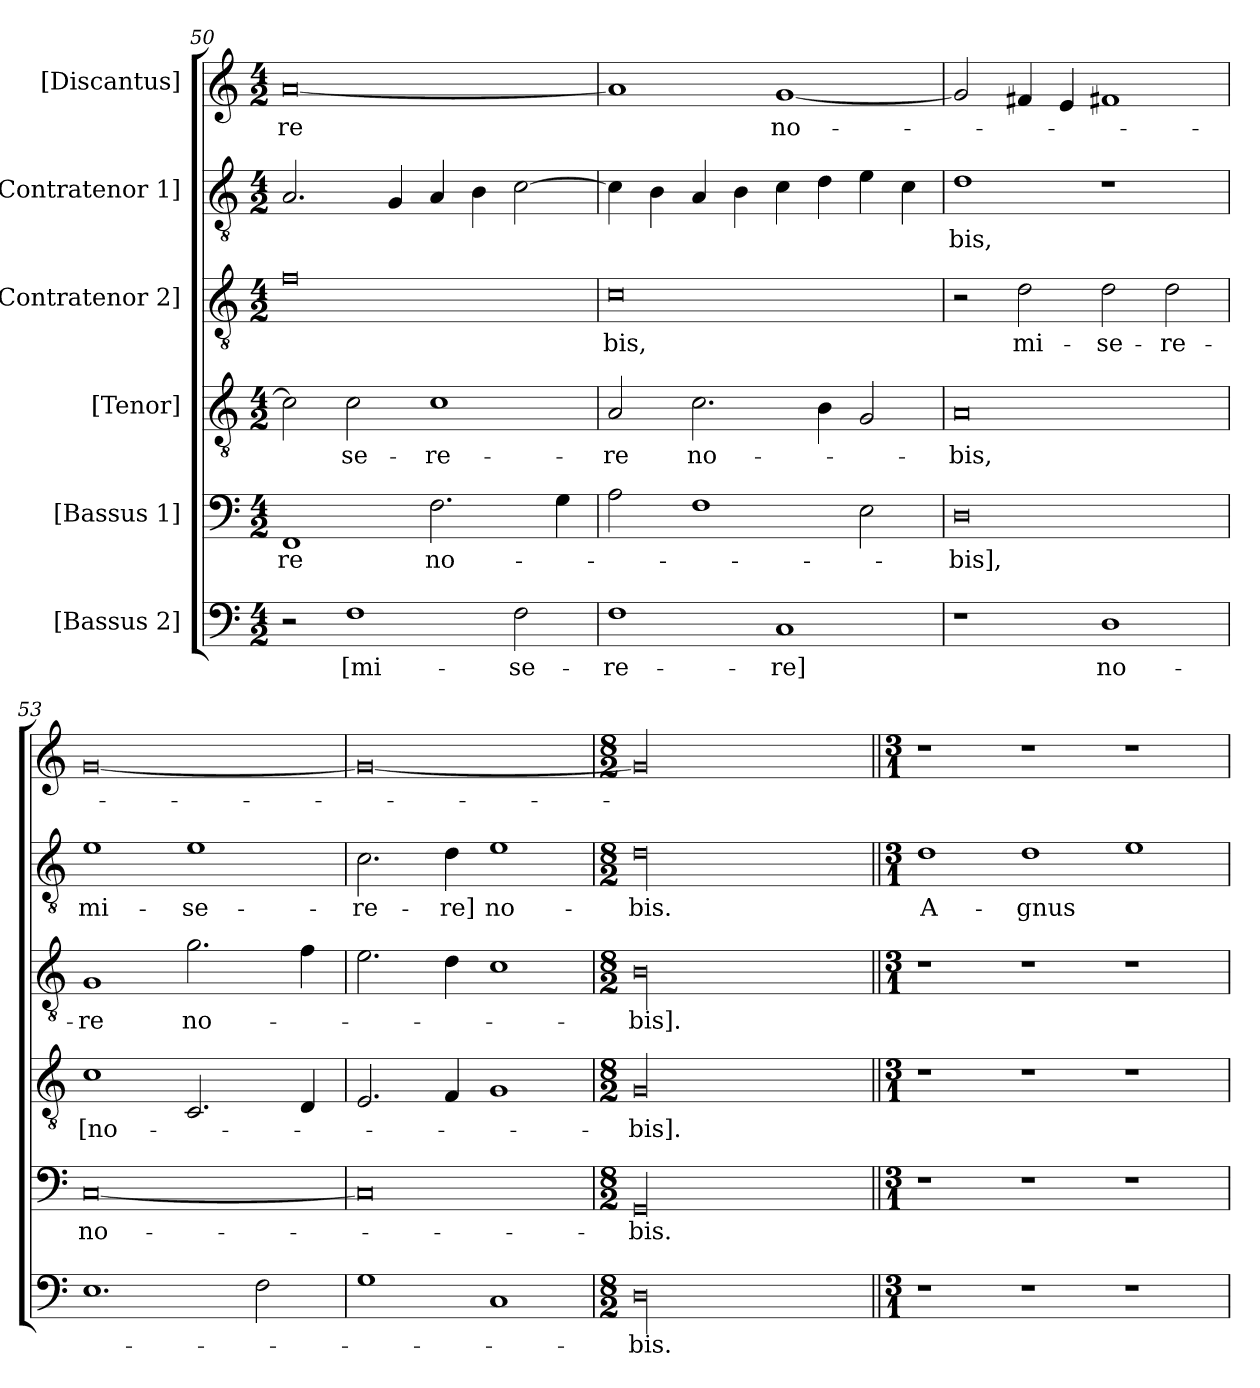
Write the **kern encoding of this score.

**kern	**text	**kern	**text	**kern	**text	**kern	**text	**kern	**text	**kern	**text
*part6	*part6	*part5	*part5	*part4	*part4	*part3	*part3	*part2	*part2	*part1	*part1
*staff6	*staff6	*staff5	*staff5	*staff4	*staff4	*staff3	*staff3	*staff2	*staff2	*staff1	*staff1
*I"[Bassus 2]	*	*I"[Bassus 1]	*	*I"[Tenor]	*	*I"[Contratenor 2]	*	*I"[Contratenor 1]	*	*I"[Discantus]	*
*clefF4	*	*clefF4	*	*clefGv2	*	*clefGv2	*	*clefGv2	*	*clefG2	*
*k[]	*	*k[]	*	*k[]	*	*k[]	*	*k[]	*	*k[]	*
*M4/2	*	*M4/2	*	*M4/2	*	*M4/2	*	*M4/2	*	*M4/2	*
=50	=50	=50	=50	=50	=50	=50	=50	=50	=50	=50	=50
2r	.	1FF/	-re	2c\]	.	0f\	.	2.A/	.	[0a/	-re
1F\	[mi-	.	.	2c\	-se-	.	.	.	.	.	.
.	.	.	.	.	.	.	.	4G/	.	.	.
.	.	2.F\	no-	1c\	-re-	.	.	4A/	.	.	.
.	.	.	.	.	.	.	.	4B\	.	.	.
2F\	-se-	.	.	.	.	.	.	[2c\	.	.	.
.	.	4G\	.	.	.	.	.	.	.	.	.
=51	=51	=51	=51	=51	=51	=51	=51	=51	=51	=51	=51
1F\	-re-	2A\	.	2A/	-re	0c\	-bis,	4c\]	.	1a/]	.
.	.	.	.	.	.	.	.	4B\	.	.	.
.	.	1F\	.	2.c\	no-	.	.	4A/	.	.	.
.	.	.	.	.	.	.	.	4B\	.	.	.
1C/	-re]	.	.	.	.	.	.	4c\	.	[1g/	no-
.	.	.	.	4B\	.	.	.	4d\	.	.	.
.	.	2E\	.	2G/	.	.	.	4e\	.	.	.
.	.	.	.	.	.	.	.	4c\	.	.	.
=52	=52	=52	=52	=52	=52	=52	=52	=52	=52	=52	=52
1r	.	0D\	-bis],	0A/	-bis,	2r	.	1d\	-bis,	2g/]	.
.	.	.	.	.	.	2d\	mi-	.	.	4f#X/	.
.	.	.	.	.	.	.	.	.	.	4e/	.
1D\	no-	.	.	.	.	2d\	-se-	1r	.	1f#X/	.
.	.	.	.	.	.	2d\	-re-	.	.	.	.
=53	=53	=53	=53	=53	=53	=53	=53	=53	=53	=53	=53
1.E\	.	[0C/	no-	1c\	[no-	1G/	-re	1e\	mi-	[0g/	.
.	.	.	.	2.C/	.	2.g\	no-	1e\	-se-	.	.
2F\	.	.	.	.	.	.	.	.	.	.	.
.	.	.	.	4D/	.	4f\	.	.	.	.	.
=54	=54	=54	=54	=54	=54	=54	=54	=54	=54	=54	=54
1G\	.	0C/]	.	2.E/	.	2.e\	.	2.c\	-re-	0g/_	.
.	.	.	.	4F/	.	4d\	.	4d\	-re]	.	.
1C/	.	.	.	1G/	.	1c\	.	1e\	no-	.	.
=55	=55	=55	=55	=55	=55	=55	=55	=55	=55	=55	=55
*M8/2	*	*M8/2	*	*M8/2	*	*M8/2	*	*M8/2	*	*M8/2	*
00D\	-bis.	00GG/	-bis.	00G/	-bis].	00B\	-bis].	00d\	-bis.	00g/]	.
=56||	=56||	=56||	=56||	=56||	=56||	=56||	=56||	=56||	=56||	=56||	=56||
*M3/1	*	*M3/1	*	*M3/1	*	*M3/1	*	*M3/1	*	*M3/1	*
1r	.	1r	.	1r	.	1r	.	1d\	A-	1r	.
1r	.	1r	.	1r	.	1r	.	1d\	-gnus	1r	.
1r	.	1r	.	1r	.	1r	.	1e\	.	1r	.
=	=	=	=	=	=	=	=	=	=	=	=
*-	*-	*-	*-	*-	*-	*-	*-	*-	*-	*-	*-
